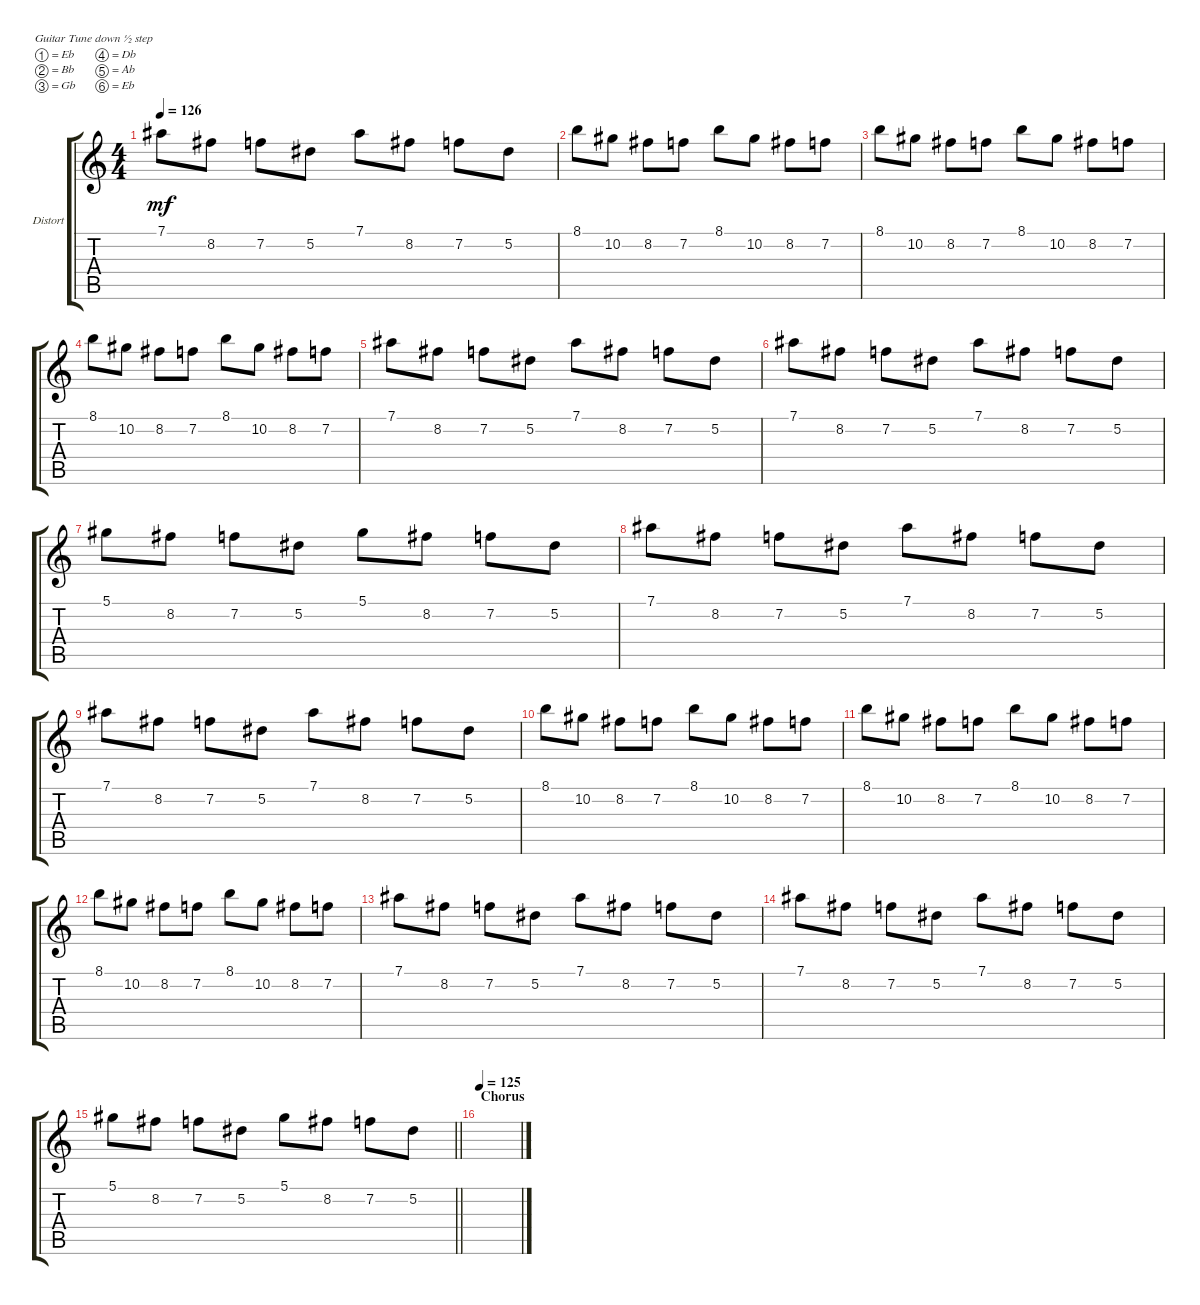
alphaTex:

\defaultSystemsLayout 4
\bracketExtendMode groupsimilarinstruments
\firstSystemTrackNameOrientation horizontal
\otherSystemsTrackNameOrientation horizontal
\chordDiagramsInScore
\track ("Distort" "Distort") {instrument distortionguitar}
\staff {score tabs}
\tuning (Eb4 Bb3 Gb3 Db3 Ab2 Eb2)
\ts (4 4)
\tempo 126
\clef g2
\ks c
7.1.8{dy mf} 8.2.8 7.2.8 5.2.8 7.1.8 8.2.8 7.2.8 5.2.8 |
8.1.8 10.2.8 8.2.8 7.2.8 8.1.8 10.2.8 8.2.8 7.2.8 |
8.1.8 10.2.8 8.2.8 7.2.8 8.1.8 10.2.8 8.2.8 7.2.8 |
8.1.8 10.2.8 8.2.8 7.2.8 8.1.8 10.2.8 8.2.8 7.2.8 |
7.1.8 8.2.8 7.2.8 5.2.8 7.1.8 8.2.8 7.2.8 5.2.8 |
7.1.8 8.2.8 7.2.8 5.2.8 7.1.8 8.2.8 7.2.8 5.2.8 |
5.1.8 8.2.8 7.2.8 5.2.8 5.1.8 8.2.8 7.2.8 5.2.8 |
7.1.8 8.2.8 7.2.8 5.2.8 7.1.8 8.2.8 7.2.8 5.2.8 |
7.1.8 8.2.8 7.2.8 5.2.8 7.1.8 8.2.8 7.2.8 5.2.8 |
8.1.8 10.2.8 8.2.8 7.2.8 8.1.8 10.2.8 8.2.8 7.2.8 |
8.1.8 10.2.8 8.2.8 7.2.8 8.1.8 10.2.8 8.2.8 7.2.8 |
8.1.8 10.2.8 8.2.8 7.2.8 8.1.8 10.2.8 8.2.8 7.2.8 |
7.1.8 8.2.8 7.2.8 5.2.8 7.1.8 8.2.8 7.2.8 5.2.8 |
7.1.8 8.2.8 7.2.8 5.2.8 7.1.8 8.2.8 7.2.8 5.2.8 |
\barLineRight lightlight
5.1.8 8.2.8 7.2.8 5.2.8 5.1.8 8.2.8 7.2.8 5.2.8 |
\section ("" "Chorus")
\tempo 125
